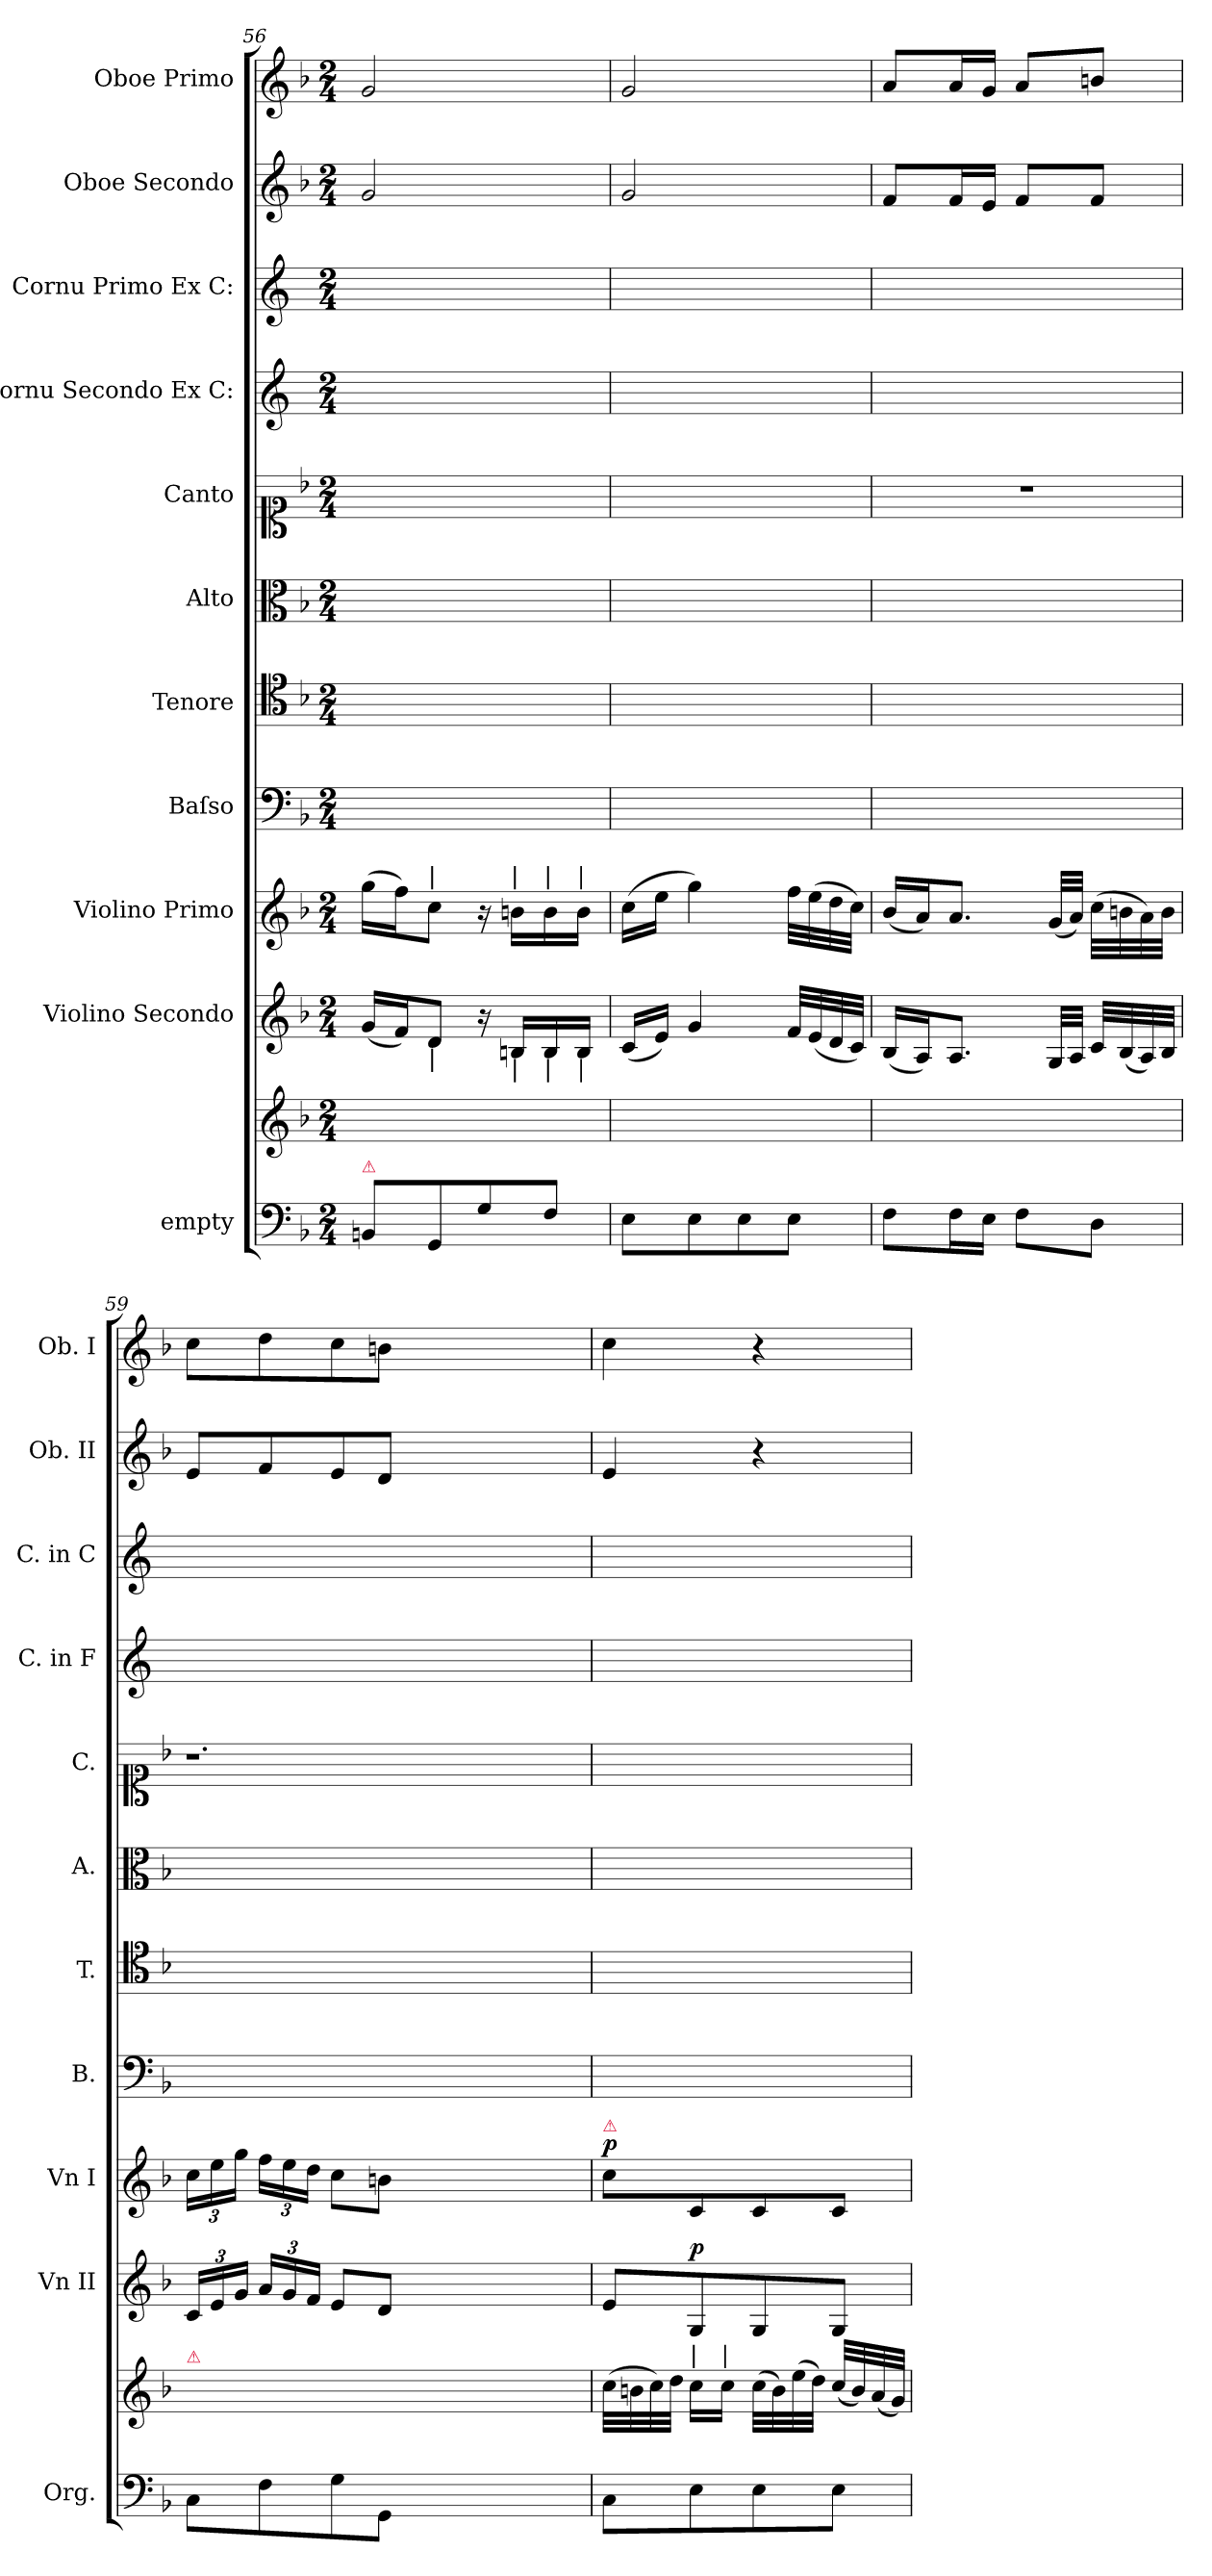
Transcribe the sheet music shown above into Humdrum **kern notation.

**kern	**kern	**kern	**dynam	**kern	**dynam	**kern	**kern	**kern	**kern	**kern	**kern	**kern	**kern
*part11	*part11	*part10	*part10	*part9	*part9	*part8	*part7	*part6	*part5	*part4	*part3	*part2	*part1
*staff12	*staff11	*staff10	*staff10	*staff9	*staff9	*staff8	*staff7	*staff6	*staff5	*staff4	*staff3	*staff2	*staff1
*I"empty	*	*I"Violino Secondo	*	*I"Violino Primo	*	*I"Baſso	*I"Tenore	*I"Alto	*I"Canto	*I"Cornu Secondo Ex C:	*I"Cornu Primo Ex C:	*I"Oboe Secondo	*I"Oboe Primo
*I'Org.	*	*I'Vn II	*	*I'Vn I	*	*I'B.	*I'T.	*I'A.	*I'C.	*I'C. in F	*I'C. in C	*I'Ob. II	*I'Ob. I
*clefF4	*clefG2	*clefG2	*	*clefG2	*	*clefF4	*clefC4	*clefC3	*clefC1	*clefG2	*clefG2	*clefG2	*clefG2
*	*	*	*	*	*	*	*	*	*	*ITrd4c7	*ITrd4c7	*	*
*k[b-]	*k[b-]	*k[b-]	*	*k[b-]	*	*k[b-]	*k[b-]	*k[b-]	*k[b-]	*k[b-]	*k[b-]	*k[b-]	*k[b-]
*F:	*F:	*F:	*	*F:	*	*F:	*F:	*F:	*F:	*F:	*F:	*F:	*F:
*M2/4	*M2/4	*M2/4	*	*M2/4	*	*M2/4	*M2/4	*M2/4	*M2/4	*M2/4	*M2/4	*M2/4	*M2/4
=56	=56	=56	=56	=56	=56	=56	=56	=56	=56	=56	=56	=56	=56
!LO:TX:a:color=crimson:t=⚠	!	!	!	!	!	!	!	!	!	!	!	!	!
8BBn/L	2ryy	(16g/LL	.	(16gg\LL	.	2ryy	2ryy	2ryy	2ryy	2ryy	2ryy	2g/	2g/
.	.	16f/J)	.	16ff\J)	.	.	.	.	.	.	.	.	.
!	!	!	!	!LO:TX:a:t=|	!	!	!	!	!	!	!	!	!
!	!	!LO:TX:b:t=|	!	!	!	!	!	!	!	!	!	!	!
8GG/	.	8d/J	.	8cc\J	.	.	.	.	.	.	.	.	.
8G\	.	16r	.	16r	.	.	.	.	.	.	.	.	.
!	!	!	!	!LO:TX:a:t=|	!	!	!	!	!	!	!	!	!
!	!	!LO:TX:b:t=|	!	!	!	!	!	!	!	!	!	!	!
.	.	16Bn/LL	.	16bn\LL	.	.	.	.	.	.	.	.	.
!	!	!	!	!LO:TX:a:t=|	!	!	!	!	!	!	!	!	!
!	!	!LO:TX:b:t=|	!	!	!	!	!	!	!	!	!	!	!
8F\J	.	16B/	.	16b\	.	.	.	.	.	.	.	.	.
!	!	!	!	!LO:TX:a:t=|	!	!	!	!	!	!	!	!	!
!	!	!LO:TX:b:t=|	!	!	!	!	!	!	!	!	!	!	!
.	.	16B/JJ	.	16b\JJ	.	.	.	.	.	.	.	.	.
=57	=57	=57	=57	=57	=57	=57	=57	=57	=57	=57	=57	=57	=57
8E\L	2ryy	(16c/LL	.	(16cc\LL	.	2ryy	2ryy	2ryy	2ryy	2ryy	2ryy	2g/	2g/
.	.	16e/JJ)	.	16ee\JJ	.	.	.	.	.	.	.	.	.
8E\	.	4g/	.	4gg\)	.	.	.	.	.	.	.	.	.
8E\	.	.	.	.	.	.	.	.	.	.	.	.	.
8E\J	.	32f/LLL	.	32ff\LLL	.	.	.	.	.	.	.	.	.
.	.	(32e/	.	(32ee\	.	.	.	.	.	.	.	.	.
.	.	32d/	.	32dd\	.	.	.	.	.	.	.	.	.
.	.	32c/JJJ)	.	32cc\JJJ)	.	.	.	.	.	.	.	.	.
=58	=58	=58	=58	=58	=58	=58	=58	=58	=58	=58	=58	=58	=58
8F\L	2ryy	(16B-/LL	.	(16b-/LL	.	2ryy	2ryy	2ryy	2r	2ryy	2ryy	8f/L	8a/L
.	.	16A/J)	.	16a/J)	.	.	.	.	.	.	.	.	.
16F\L	.	8.A/J	.	8.a/J	.	.	.	.	.	.	.	16f/L	16a/L
16E\JJ	.	.	.	.	.	.	.	.	.	.	.	16e/JJ	16g/JJ
8F\L	.	.	.	.	.	.	.	.	.	.	.	8f/L	8a/L
.	.	32G/LLL	.	(32g/LLL	.	.	.	.	.	.	.	.	.
.	.	32A/JJJ	.	32a/JJJ)	.	.	.	.	.	.	.	.	.
8D\J	.	32c/LLL	.	(32cc\LLL	.	.	.	.	.	.	.	8f/J	8bn/J
.	.	(32B-/	.	32bn\	.	.	.	.	.	.	.	.	.
.	.	32A/)	.	32a\)	.	.	.	.	.	.	.	.	.
.	.	32B-/JJJ	.	32b\JJJ	.	.	.	.	.	.	.	.	.
=59	=59	=59	=59	=59	=59	=59	=59	=59	=59	=59	=59	=59	=59
!	!LO:TX:a:color=crimson:t=⚠	!	!	!	!	!	!	!	!	!	!	!	!
8C\L	2ryy	24c/LL	.	24cc\LL	.	2ryy	2ryy	2ryy	1.r	2ryy	2ryy	8e/L	8cc\L
.	.	24e/	.	24ee\	.	.	.	.	.	.	.	.	.
.	.	24g/JJ	.	24gg\JJ	.	.	.	.	.	.	.	.	.
8F\	.	24a/LL	.	24ff\LL	.	.	.	.	.	.	.	8f/	8dd\
.	.	24g/	.	24ee\	.	.	.	.	.	.	.	.	.
.	.	24f/JJ	.	24dd\JJ	.	.	.	.	.	.	.	.	.
8G\	.	8e/L	.	8cc\L	.	.	.	.	.	.	.	8e/	8cc\
8GG/J	.	8d/J	.	8bn\J	.	.	.	.	.	.	.	8d/J	8bn\J
1ryy	1ryy	1ryy	.	1ryy	.	1ryy	1ryy	1ryy	.	1ryy	1ryy	1ryy	1ryy
=60	=60	=60	=60	=60	=60	=60	=60	=60	=60	=60	=60	=60	=60
!	!	!	!	!LO:TX:a:color=crimson:t=⚠	!	!	!	!	!	!	!	!	!
!	!	!	!	!	!LO:DY:a	!	!	!	!	!	!	!	!
8C\L	(32cc\LLL	8e/L	.	8cc\L	p	2ryy	2ryy	2ryy	2ryy	2ryy	2ryy	4e/	4cc\
.	32bn\	.	.	.	.	.	.	.	.	.	.	.	.
.	32cc\)	.	.	.	.	.	.	.	.	.	.	.	.
.	32dd\JJJ	.	.	.	.	.	.	.	.	.	.	.	.
!	!LO:TX:a:t=|	!	!	!	!	!	!	!	!	!	!	!	!
!	!	!	!LO:DY:a	!	!	!	!	!	!	!	!	!	!
8E\	16cc\LL	8G/	p	8c/	.	.	.	.	.	.	.	.	.
!	!LO:TX:a:t=|	!	!	!	!	!	!	!	!	!	!	!	!
.	16cc\JJ	.	.	.	.	.	.	.	.	.	.	.	.
8E\	(32cc\LLL	8G/	.	8c/	.	.	.	.	.	.	.	4r	4r
.	32b\)	.	.	.	.	.	.	.	.	.	.	.	.
.	(32ee\	.	.	.	.	.	.	.	.	.	.	.	.
.	32dd\JJJ)	.	.	.	.	.	.	.	.	.	.	.	.
8E\J	(32cc/LLL	8G/J	.	8c/J	.	.	.	.	.	.	.	.	.
.	32b/)	.	.	.	.	.	.	.	.	.	.	.	.
.	(32a/	.	.	.	.	.	.	.	.	.	.	.	.
.	32g/JJJ)	.	.	.	.	.	.	.	.	.	.	.	.
=	=	=	=	=	=	=	=	=	=	=	=	=	=
*-	*-	*-	*-	*-	*-	*-	*-	*-	*-	*-	*-	*-	*-
